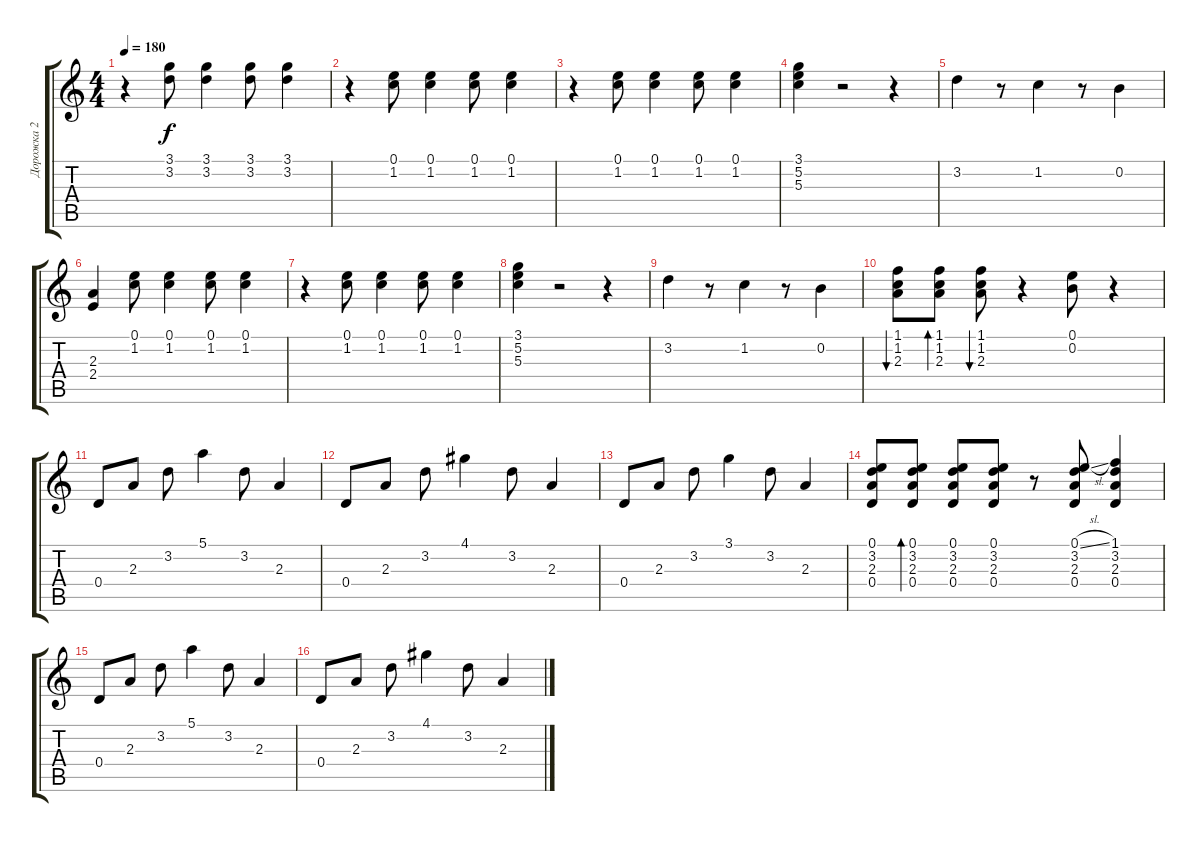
\track ("Дорожка 2" "Дорожка 2") {instrument electricguitarclean}
\staff {score tabs}
\tuning (E4 B3 G3 D3 A2 E2) {hide}
\ts (4 4)
\tempo 180
\clef g2
\ks c
r.4{dy f} (3.1 3.2).8 (3.1 3.2).4 (3.1 3.2).8 (3.1 3.2).4 |
r.4 (0.1 1.2).8 (0.1 1.2).4 (0.1 1.2).8 (0.1 1.2).4 |
r.4 (0.1 1.2).8 (0.1 1.2).4 (0.1 1.2).8 (0.1 1.2).4 |
(3.1 5.2 5.3).4 r.2 r.4 |
3.2.4 r.8 1.2.4 r.8 0.2.4 |
(2.3 2.4).4 (0.1 1.2).8 (0.1 1.2).4 (0.1 1.2).8 (0.1 1.2).4 |
r.4 (0.1 1.2).8 (0.1 1.2).4 (0.1 1.2).8 (0.1 1.2).4 |
(3.1 5.2 5.3).4 r.2 r.4 |
3.2.4 r.8 1.2.4 r.8 0.2.4 |
(1.1 1.2 2.3).8{bu 60} (1.1 1.2 2.3).8{bd 60} (1.1 1.2 2.3).8{bu 60} r.4 (0.1 0.2).8 r.4 |
0.4.8 2.3.8 3.2.8 5.1.4 3.2.8 2.3.4 |
0.4.8 2.3.8 3.2.8 4.1.4 3.2.8 2.3.4 |
0.4.8 2.3.8 3.2.8 3.1.4 3.2.8 2.3.4 |
(0.1 3.2 2.3 0.4).8 (0.1 3.2 2.3 0.4).8{bd 60} (0.1 3.2 2.3 0.4).8 (0.1 3.2 2.3 0.4).8 r.8 (0.1{sl} 3.2 2.3 0.4).8 (1.1 3.2 2.3 0.4).4 |
0.4.8 2.3.8 3.2.8 5.1.4 3.2.8 2.3.4 |
0.4.8 2.3.8 3.2.8 4.1.4 3.2.8 2.3.4
